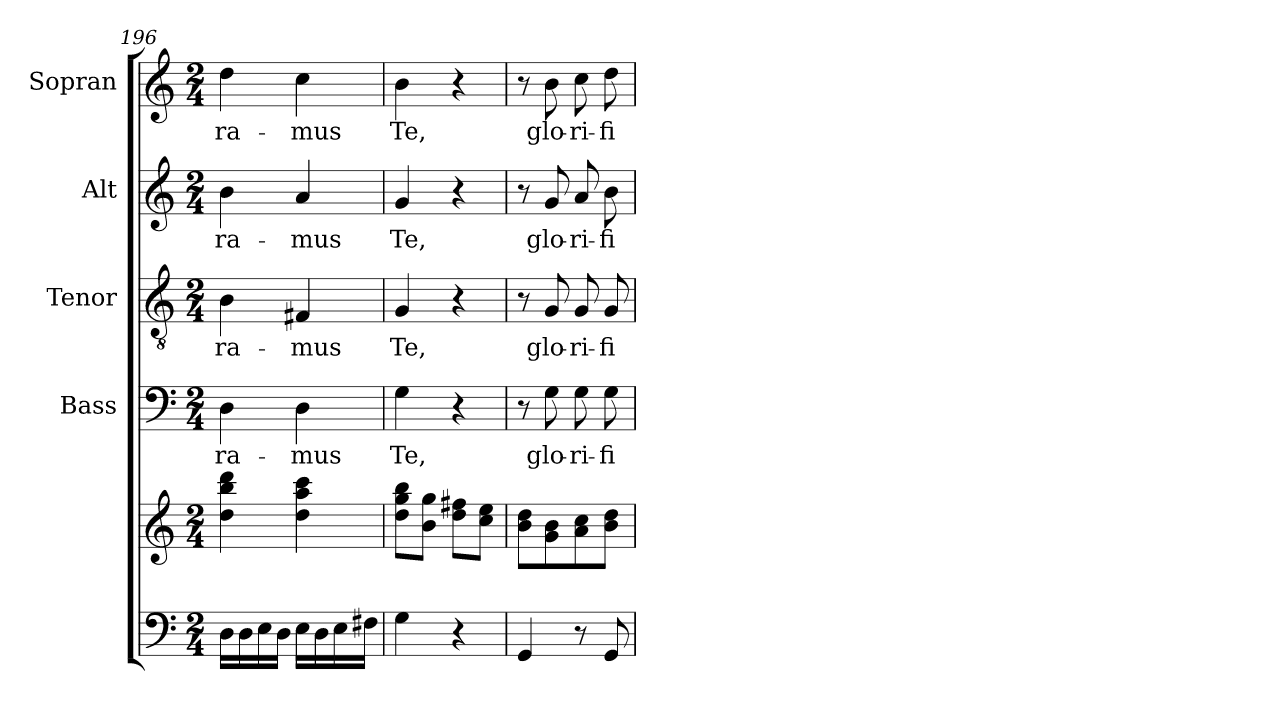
**kern	**kern	**kern	**text	**kern	**text	**kern	**text	**kern	**text
*part5	*part5	*part4	*part4	*part3	*part3	*part2	*part2	*part1	*part1
*staff6	*staff5	*staff4	*staff4	*staff3	*staff3	*staff2	*staff2	*staff1	*staff1
*	*	*I"Bass	*	*I"Tenor	*	*I"Alt	*	*I"Sopran	*
*	*	*I'B.	*	*I'T.	*	*I'A.	*	*I'S.	*
*clefF4	*clefG2	*clefF4	*	*clefGv2	*	*clefG2	*	*clefG2	*
*k[]	*k[]	*k[]	*	*k[]	*	*k[]	*	*k[]	*
*C:	*C:	*C:	*	*C:	*	*C:	*	*C:	*
*M2/4	*M2/4	*M2/4	*	*M2/4	*	*M2/4	*	*M2/4	*
=196	=196	=196	=196	=196	=196	=196	=196	=196	=196
!	!	!	!LO:LY:b	!	!LO:LY:b	!	!LO:LY:b	!	!LO:LY:b
16D\LL	4dd\ 4bb\ 4ddd\	4D\	-ra-	4B\	-ra-	4b\	-ra-	4dd\	-ra-
16D\	.	.	.	.	.	.	.	.	.
16E\	.	.	.	.	.	.	.	.	.
16D\JJ	.	.	.	.	.	.	.	.	.
!	!	!	!LO:LY:b	!	!LO:LY:b	!	!LO:LY:b	!	!LO:LY:b
16E\LL	4dd\ 4aa\ 4ccc\	4D\	-mus	4F#X/	-mus	4a/	-mus	4cc\	-mus
16D\	.	.	.	.	.	.	.	.	.
16E\	.	.	.	.	.	.	.	.	.
16F#X\JJ	.	.	.	.	.	.	.	.	.
=197	=197	=197	=197	=197	=197	=197	=197	=197	=197
!	!	!	!LO:LY:b	!	!LO:LY:b	!	!LO:LY:b	!	!LO:LY:b
4G\	8dd\ 8gg\ 8bb\L	4G\	Te,	4G/	Te,	4g/	Te,	4b\	Te,
.	8b\ 8gg\J	.	.	.	.	.	.	.	.
4r	8dd\ 8ff#X\L	4r	.	4r	.	4r	.	4r	.
.	8cc\ 8ee\J	.	.	.	.	.	.	.	.
=198	=198	=198	=198	=198	=198	=198	=198	=198	=198
4GG/	8b\ 8dd\L	8r	.	8r	.	8r	.	8r	.
!	!	!	!LO:LY:b	!	!LO:LY:b	!	!LO:LY:b	!	!LO:LY:b
.	8g\ 8b\	8G\	glo-	8G/	glo-	8g/	glo-	8b\	glo-
!	!	!	!LO:LY:b	!	!LO:LY:b	!	!LO:LY:b	!	!LO:LY:b
8r	8a\ 8cc\	8G\	-ri-	8G/	-ri-	8a/	-ri-	8cc\	-ri-
!	!	!	!LO:LY:b	!	!LO:LY:b	!	!LO:LY:b	!	!LO:LY:b
8GG/	8b\ 8dd\J	8G\	-fi-	8G/	-fi-	8b\	-fi-	8dd\	-fi-
=	=	=	=	=	=	=	=	=	=
*-	*-	*-	*-	*-	*-	*-	*-	*-	*-
